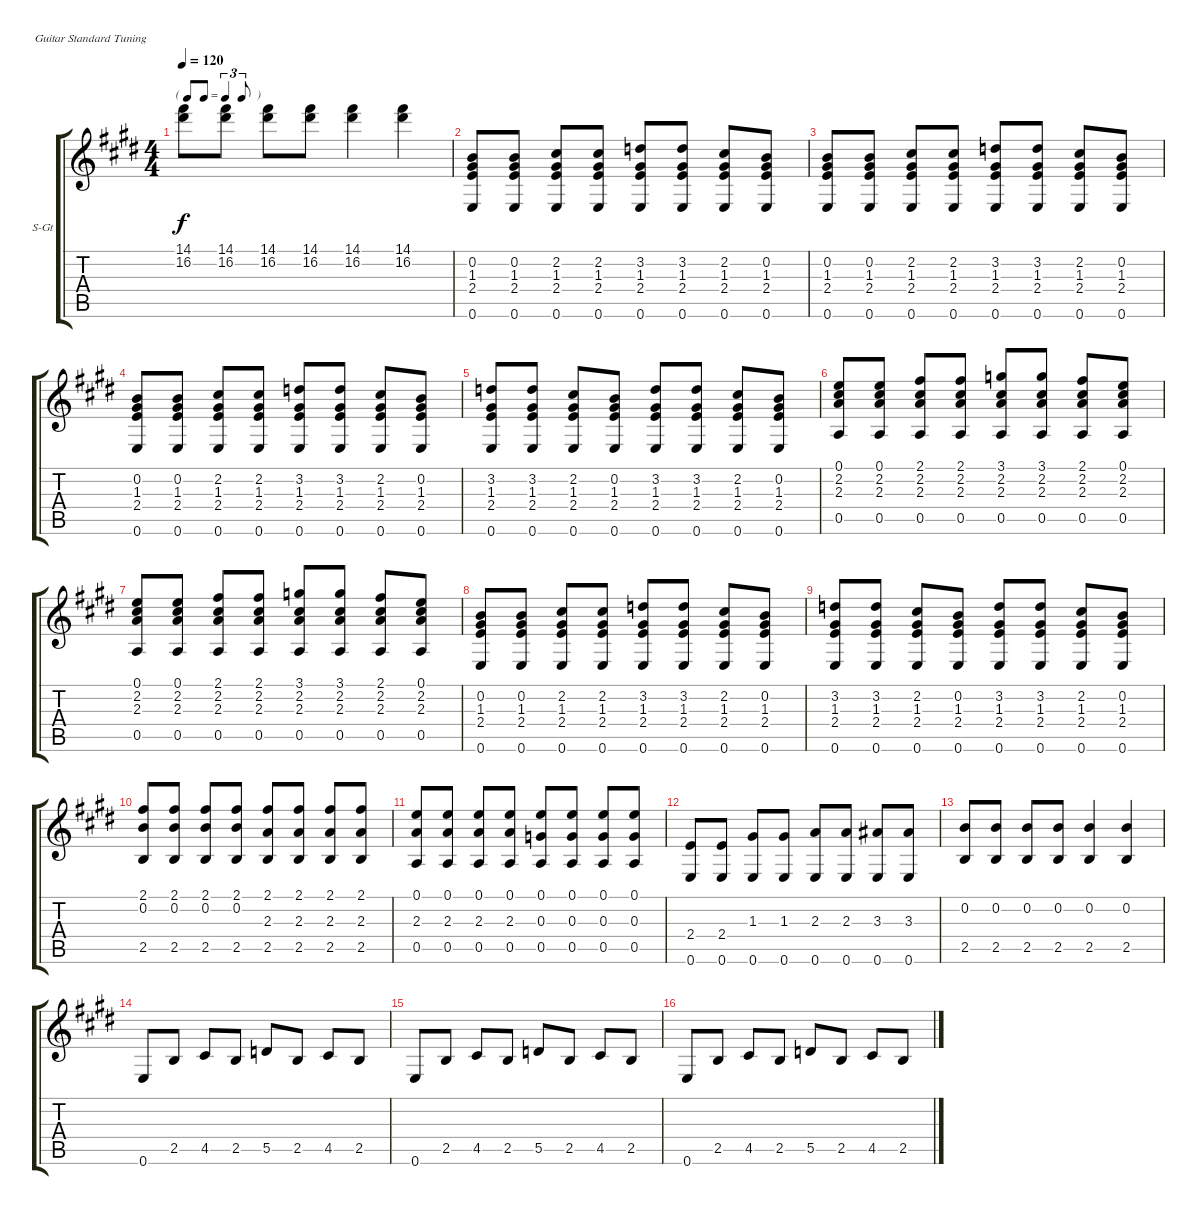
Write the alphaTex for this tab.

\defaultSystemsLayout 4
\bracketExtendMode groupsimilarinstruments
\firstSystemTrackNameOrientation horizontal
\otherSystemsTrackNameOrientation horizontal
\track ("Steel Guitar" "S-Gt") {instrument acousticguitarsteel}
\staff {score tabs}
\tuning (E4 B3 G3 D3 A2 E2)
\ts (4 4)
\tf triplet8th
\tempo 120
\clef g2
\scale
0.456026
\ks e
(14.1 16.2).8{dy f} (14.1 16.2).8 (14.1 16.2).8 (14.1 16.2).8 (14.1 16.2).4 (14.1 16.2).4 |
\scale
0.543974 (0.6 2.4 1.3 0.2).8 (0.6 2.4 1.3 0.2).8 (0.6 2.4 1.3 2.2).8 (0.6 2.4 1.3 2.2).8 (0.6 2.4 1.3 3.2).8 (0.6 2.4 1.3 3.2).8 (0.6 2.4 1.3 2.2).8 (0.6 2.4 1.3 0.2).8 |
\scale
0.5 (0.6 2.4 1.3 0.2).8 (0.6 2.4 1.3 0.2).8 (0.6 2.4 1.3 2.2).8 (0.6 2.4 1.3 2.2).8 (0.6 2.4 1.3 3.2).8 (0.6 2.4 1.3 3.2).8 (0.6 2.4 1.3 2.2).8 (0.6 2.4 1.3 0.2).8 |
\scale
0.5 (0.6 2.4 1.3 0.2).8 (0.6 2.4 1.3 0.2).8 (0.6 2.4 1.3 2.2).8 (0.6 2.4 1.3 2.2).8 (0.6 2.4 1.3 3.2).8 (0.6 2.4 1.3 3.2).8 (0.6 2.4 1.3 2.2).8 (0.6 2.4 1.3 0.2).8 |
\scale
0.489297 (3.2 0.6 2.4 1.3).8 (3.2 0.6 2.4 1.3).8 (2.2 0.6 2.4 1.3).8 (0.2 0.6 2.4 1.3).8 (3.2 0.6 2.4 1.3).8 (3.2 0.6 2.4 1.3).8 (2.2 0.6 2.4 1.3).8 (0.2 0.6 2.4 1.3).8 |
\scale
0.510703 (0.5 2.3 2.2 0.1).8 (0.5 2.3 2.2 0.1).8 (0.5 2.3 2.2 2.1).8 (0.5 2.3 2.2 2.1).8 (0.5 2.3 2.2 3.1).8 (0.5 2.3 2.2 3.1).8 (0.5 2.3 2.2 2.1).8 (0.5 2.3 2.2 0.1).8 |
\scale
0.5 (0.5 2.3 2.2 0.1).8 (0.5 2.3 2.2 0.1).8 (0.5 2.3 2.2 2.1).8 (0.5 2.3 2.2 2.1).8 (0.5 2.3 2.2 3.1).8 (0.5 2.3 2.2 3.1).8 (0.5 2.3 2.2 2.1).8 (0.5 2.3 2.2 0.1).8 |
\scale
0.5 (0.6 2.4 1.3 0.2).8 (0.6 2.4 1.3 0.2).8 (0.6 2.4 1.3 2.2).8 (0.6 2.4 1.3 2.2).8 (0.6 2.4 1.3 3.2).8 (0.6 2.4 1.3 3.2).8 (0.6 2.4 1.3 2.2).8 (0.6 2.4 1.3 0.2).8 |
\scale
0.5 (3.2 0.6 2.4 1.3).8 (3.2 0.6 2.4 1.3).8 (2.2 0.6 2.4 1.3).8 (0.2 0.6 2.4 1.3).8 (3.2 0.6 2.4 1.3).8 (3.2 0.6 2.4 1.3).8 (2.2 0.6 2.4 1.3).8 (0.2 0.6 2.4 1.3).8 |
\scale
0.5 (2.5 0.2 2.1).8 (2.5 0.2 2.1).8 (2.5 0.2 2.1).8 (2.5 0.2 2.1).8 (2.5 2.3 2.1).8 (2.5 2.3 2.1).8 (2.5 2.3 2.1).8 (2.5 2.3 2.1).8 |
\scale
0.467787 (0.5 2.3 0.1).8 (0.5 2.3 0.1).8 (0.5 2.3 0.1).8 (0.5 2.3 0.1).8 (0.5 0.3 0.1).8 (0.5 0.3 0.1).8 (0.5 0.3 0.1).8 (0.5 0.3 0.1).8 |
\scale
0.532213 (0.6 2.4).8 (0.6 2.4).8 (0.6 1.3).8 (0.6 1.3).8 (0.6 2.3).8 (0.6 2.3).8 (0.6 3.3).8 (0.6 3.3).8 |
\scale
0.456026 (2.5 0.2).8 (2.5 0.2).8 (2.5 0.2).8 (2.5 0.2).8 (2.5 0.2).4 (2.5 0.2).4 |
\scale
0.543974 0.6.8 2.5.8 4.5.8 2.5.8 5.5.8 2.5.8 4.5.8 2.5.8 |
\scale
0.5 0.6.8 2.5.8 4.5.8 2.5.8 5.5.8 2.5.8 4.5.8 2.5.8 |
\scale
0.5 0.6.8 2.5.8 4.5.8 2.5.8 5.5.8 2.5.8 4.5.8 2.5.8
